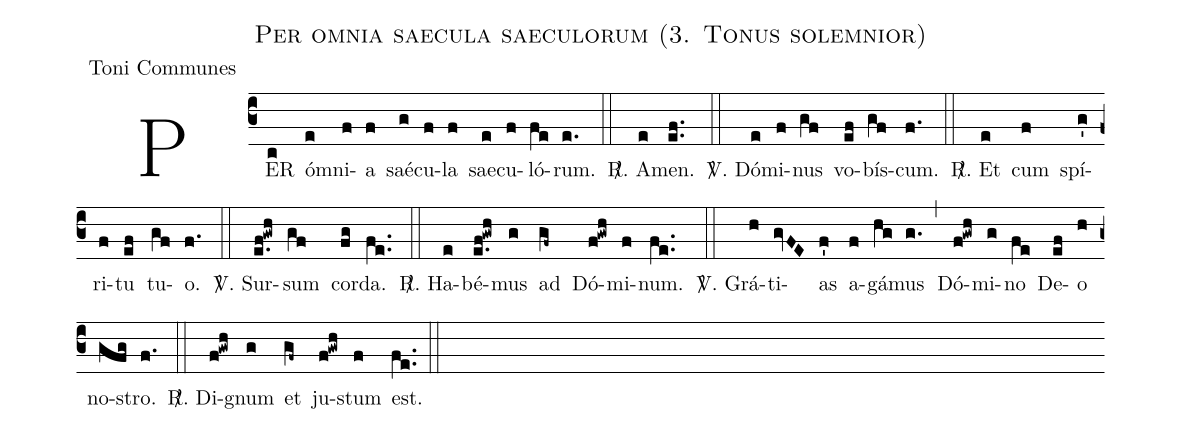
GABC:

name:Per omnia saecula saeculorum (3. Tonus solemnior);
office-part:Toni Communes;
%%
(c3) PER(c) ó(e)mni(f)a(f) saé(g)cu(f)la(f) sae(e)cu(f)ló(fe)rum.(e.) (::)
<sp>R/</sp>. A(e)men.(ef..) (::)
<sp>V/</sp>. Dó(e)mi(f)nus(gf) vo(ef)bís(gf)cum.(f.) (::)
<sp>R/</sp>. Et(e) cum(f) spí(g')ri(f)tu(ef) tu(gf)o.(f.) (::)
<sp>V/</sp>. Sur(e.f!gwh)sum(gf) cor(fg)da.(fe..) (::)
<sp>R/</sp>. Ha(e)bé(e.f!gwh)mus(g) ad(gf~) Dó(f!gwh)mi(f)num.(fe..) (::)
<sp>V/</sp>. Grá(h)ti(gvFE)as(f') a(f)gá(hg)mus(g.) (,) Dó(f!gwh)mi(g)no(fe) De(ef)o(h) no(gfg)stro.(f.) (::)
<sp>R/</sp>. Di(f!gwh)gnum(g) et(gf~) ju(f!gwh)stum(f) est.(fe..) (::)
